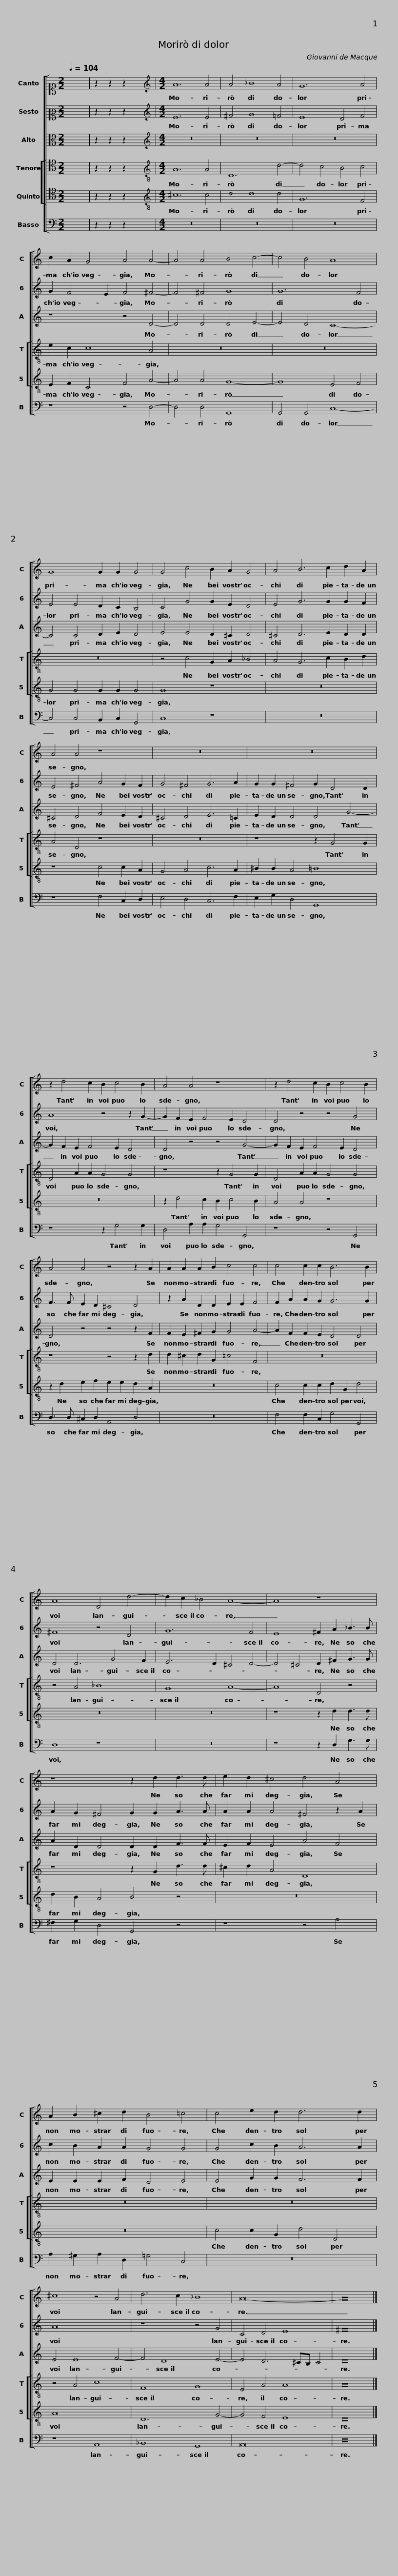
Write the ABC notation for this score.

X:1
%%score [ 1 2 3 [ 4 5 ] 6 ]
L:1/8
Q:1/4=104
M:2/2
I:linebreak $
K:C
V:1 alto1
V:2 alto2
V:3 alto
V:4 tenor
V:5 tenor
V:6 bass
V:1
 x8 | z2 z2 z2 x2 |[M:4/2][K:treble] A12 A4 | A4 _B8 A4 | G12 A4 | %5
 c2 A2 G4 A4 A4- | A4 A4 B4 c4- |$ c4 B4 A8 | G8 G2 G2 G4 | G4 c4 B2 A2 G4 | %10
 A4 B6 c2 d2 A2 | A4 A4 z8 |$ z16 | z16 | z2 d4 c2 B2 c4 B2 | %15
 A4 A4 z8 | z2 d4 c2 B2 c4 B2 |$ A4 A4 z4 z2 A2 | A2 A2 A2 B2 c4 c4 | c4 c2 c2 B6 B2 | %20
 A8 D4 d4- |$ d2 c2 _B4 A8- |$ A8 z8 | z8 z2 d2 d3 d | e2 d2 ^c4 d4 A4 | %25
 A2 B2 ^c2 d2 B4 =c4 |$ c4 e2 d2 d6 d2 | ^c8 z4 A4 | d6 c2 _B8 | A16- | %30
 A16 |] %31
V:2
 x8 | z2 z2 z2 x2 |[M:4/2][K:treble] E12 E4 | ^F4 G8 =F4 | E8 D4 F4 | %5
 G2 F4 E2 F4 ^F4- | F4 ^F4 G8 |$ G12 F4 | E4 E4 D2 C2 B,4 | C4 G4 G2 E2 D4 | %10
 E4 G6 G2 G2 F2 | E4 ^F4 A4 G2 F2 |$ G4 ^F4 G6 A2 | G2 G2 ^F4 G2 D4 D2 | A8 z4 z2 G2- | %15
 G2 F2 E2 F4 E2 D4 | D4 z4 z4 G4 |$ F3 F E2 D2 ^C4 D4 | z2 A2 D2 D2 E2 E2 F4 | F2 A2 A2 G2 G6 G2 | %20
 ^F8 z4 D4 |$ G12 F4 |$ E8 ^F2 A2 _B3 B | A2 G2 ^F4 G2 G2 A3 A | A2 A2 A4 ^F4 z2 A2 | %25
 c2 B2 A2 A2 G4 G4 |$ G4 c2 B2 A6 A2 | A16 | z8 z4 G4 | C4 D4 E8 | %30
 ^F16 |] %31
V:3
 x8 | z2 z2 z2 x2 |[M:4/2][K:treble] z16 | z16 | z16 | %5
 z8 z4 D4- | D4 D4 D4 E4- |$ E4 D4 C8- | C4 C4 D2 E2 D4 | E4 E4 D2 ^C2 D4 | %10
 ^C4 D6 E2 D2 D2 | ^C4 D4 F4 E2 D2 |$ ^C4 D4 E6 =C2 | E2 D2 D4 D4 G4- | G2 F2 E2 F4 E2 D4 | %15
 D4 z4 z4 G4- | G2 F2 E2 F4 E2 D4 |$ D4 z4 z4 z2 F2 | F2 E2 ^F2 G2 G4 A4- | A2 F2 F2 E2 D4 D4 | %20
 D4 D6 G4 F2 |$ E6 D2 ^C4 D4- |$ D4 ^C4 D2 ^F2 G3 G | A2 D2 D4 D2 D2 F3 F | E2 F2 E4 A4 F4 | %25
 E2 E2 E2 F2 D4 E4 |$ E4 G2 G2 F6 F2 | E4 E8 F4- | F4 D8 E4- | E4 D6 ^CB, C4 | %30
 D16 |] %31
V:4
 x8 | z2 z2 z2 x2 |[M:4/2][K:treble-8] A12 A4 | D12 d4- | d4 c4 B4 c4 | %5
 e2 c2 c8 A4 | z16 |$ z16 | z16 | z4 c4 G2 A2 _B4 | %10
 A4 G6 c2 B2 d2 | A4 D4 z8 |$ z16 | z8 z2 G4 G2 | D4 A2 A2 G4 G4 | %15
 z8 z2 G4 G2 | D4 A2 A2 G4 G4 |$ z8 z4 z2 d2 | d2 ^c2 d2 G2 =c4 F4 | z16 | %20
 z4 A4 _B8 |$ G8 A8- |$ A8 D4 z4 | z8 z2 G2 d3 d | ^c2 d2 A4 D8 | %25
 z16 |$ z16 | z4 A4 c8 | F8 G8 | E4 A4 A8 | %30
 A16 |] %31
V:5
 x8 | z2 z2 z2 x2 |[M:4/2][K:treble-8] ^c12 c4 | d4 d8 d4 | G12 F4 | %5
 E2 F2 C4 F4 A4- | A4 A4 G8- |$ G8 E4 F4 | G4 G4 G2 G2 G4 | G8 z8 | %10
 z16 | z8 c4 c2 A2 |$ G4 A4 c6 A2 | ^B2 B2 A4 =B8 | z16 | %15
 z2 d4 c2 B2 c4 B2 | A4 A4 z8 |$ z2 d2 e2 f2 e2 e2 d2 A2 | z16 | c4 c2 c2 d2 G2 d4 | %20
 z16 |$ z16 |$ z8 z2 d2 d3 d | d2 B2 A4 B4 z4 | z16 | %25
 z16 |$ c4 c2 G2 d4 D4 | A16 | D12 G4- | G4 F4 E8 | %30
 D16 |] %31
V:6
 x8 | z2 z2 z2 x2 |[M:4/2] z16 | z16 | z16 | %5
 z8 z4 D,4- | D,4 D,4 G,,8 |$ G,,4 G,,4 C,8- | C,4 C,4 B,,2 C,2 G,,4 | C,8 z8 | %10
 z16 | z8 F,4 C,2 D,2 |$ E,4 D,4 C,6 F,2 | E,2 G,2 D,4 G,,8 | z8 z2 G,4 G,2 | %15
 D,4 A,2 A,2 G,4 G,,4 | z8 z4 G,,4 |$ D,3 D, ^C,2 D,2 A,,4 D,4 | z16 | F,4 F,2 C,2 G,4 G,,4 | %20
 D,8 z8 |$ z16 |$ z8 z2 D,2 G,3 G, | ^F,2 G,2 D,4 G,,4 z4 | z8 z4 A,4 | %25
 A,2 ^G,2 A,2 D,2 =G,4 C,4 |$ z16 | z8 A,,8 | _B,,8 G,,8 | A,,16 | %30
 D,16 |] %31
